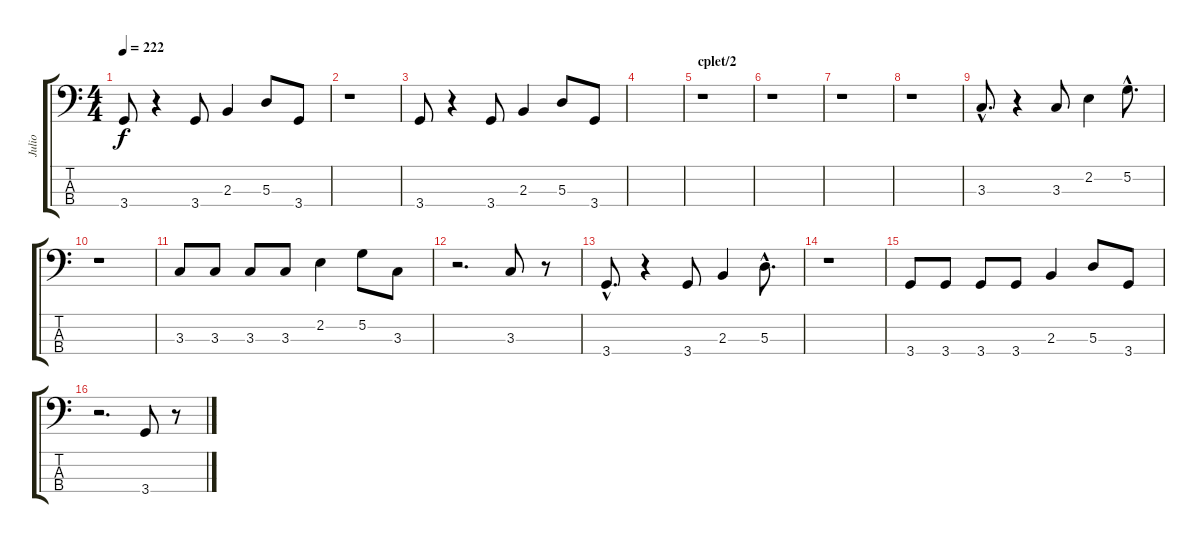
\track ("Julio" "Julio") {instrument electricbassfinger}
\staff {score tabs}
\tuning (G2 D2 A1 E1) {hide}
\ts (4 4)
\tempo 222
\clef f4
\ks c
3.4.8{dy f} r.4 3.4.8 2.3.4 5.3.8 3.4.8 |
r.1 |
3.4.8 r.4 3.4.8 2.3.4 5.3.8 3.4.8 |
|
\section ("" "cplet/2")
r.1 |
r.1 |
r.1 |
r.1 |
3.3{hac}.8{d} r.4 3.3.8 2.2.4 5.2{hac}.8{d} |
r.1 |
3.3.8 3.3.8 3.3.8 3.3.8 2.2.4 5.2.8 3.3.8 |
r.2{d} 3.3.8 r.8 |
3.4{hac}.8{d} r.4 3.4.8 2.3.4 5.3{hac}.8{d} |
r.1 |
3.4.8 3.4.8 3.4.8 3.4.8 2.3.4 5.3.8 3.4.8 |
r.2{d} 3.4.8 r.8
